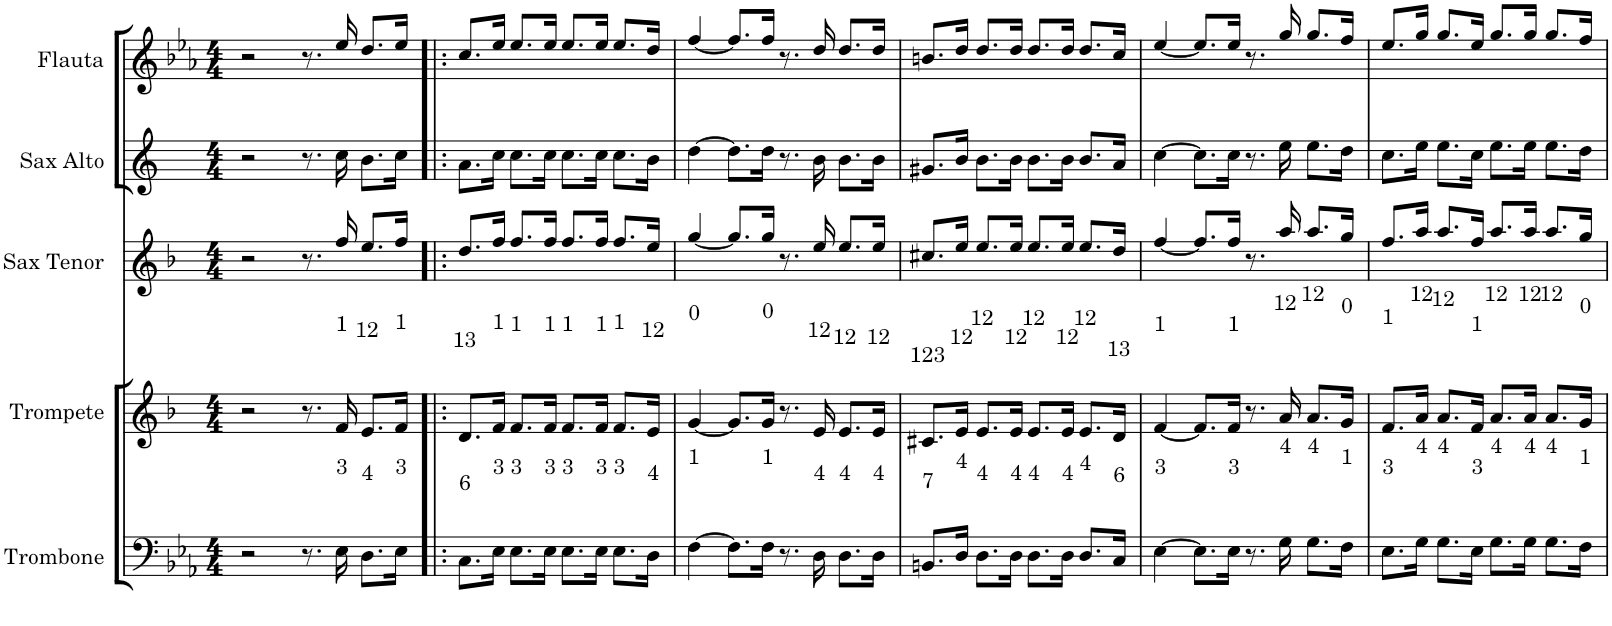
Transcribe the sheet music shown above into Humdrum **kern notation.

**kern	**kern	**kern	**kern	**kern
*part5	*part4	*part3	*part2	*part1
*staff5	*staff4	*staff3	*staff2	*staff1
*I"Trombone	*I"Trompete	*I"Sax Tenor	*I"Sax Alto	*I"Flauta
*I'Trombone	*I'Trompete	*I'Sax Tenor	*I'Sax Alto	*I'Flauta
*clefF4	*clefG2	*clefG2	*clefG2	*clefG2
*	*Trd1c2	*Trd8c14	*Trd5c9	*
*k[b-e-a-]	*k[b-]	*k[b-]	*k[]	*k[b-e-a-]
*E-:	*F:	*F:	*	*E-:
*M4/4	*M4/4	*M4/4	*M4/4	*M4/4
=1	=1	=1	=1	=1
2r	2r	2r	2r	2r
8.r	8.r	8.r	8.r	8.r
16E-\	16f/	16ff/	16cc\	16ee-/
8.D\L	8.e/L	8.ee/L	8.b\L	8.dd/L
16E-\Jk	16f/Jk	16ff/Jk	16cc\Jk	16ee-/Jk
=2!|:	=2!|:	=2!|:	=2!|:	=2!|:
8.C\L	8.d/L	8.dd/L	8.a\L	8.cc/L
16E-\Jk	16f/Jk	16ff/Jk	16cc\Jk	16ee-/Jk
8.E-\L	8.f/L	8.ff/L	8.cc\L	8.ee-/L
16E-\Jk	16f/Jk	16ff/Jk	16cc\Jk	16ee-/Jk
8.E-\L	8.f/L	8.ff/L	8.cc\L	8.ee-/L
16E-\Jk	16f/Jk	16ff/Jk	16cc\Jk	16ee-/Jk
8.E-\L	8.f/L	8.ff/L	8.cc\L	8.ee-/L
16D\Jk	16e/Jk	16ee/Jk	16b\Jk	16dd/Jk
=3	=3	=3	=3	=3
[>4F\	[<4g/	[<4gg/	[>4dd\	[<4ff/
8.F\L]	8.g/L]	8.gg/L]	8.dd\L]	8.ff/L]
16F\Jk	16g/Jk	16gg/Jk	16dd\Jk	16ff/Jk
8.r	8.r	8.r	8.r	8.r
16D\	16e/	16ee/	16b\	16dd/
8.D\L	8.e/L	8.ee/L	8.b\L	8.dd/L
16D\Jk	16e/Jk	16ee/Jk	16b\Jk	16dd/Jk
=4	=4	=4	=4	=4
8.BBn/L	8.c#X/L	8.cc#X/L	8.g#X/L	8.bn/L
16D/Jk	16e/Jk	16ee/Jk	16b/Jk	16dd/Jk
8.D\L	8.e/L	8.ee/L	8.b\L	8.dd/L
16D\Jk	16e/Jk	16ee/Jk	16b\Jk	16dd/Jk
8.D\L	8.e/L	8.ee/L	8.b\L	8.dd/L
16D\Jk	16e/Jk	16ee/Jk	16b\Jk	16dd/Jk
8.D/L	8.e/L	8.ee/L	8.b/L	8.dd/L
16C/Jk	16d/Jk	16dd/Jk	16a/Jk	16cc/Jk
=5	=5	=5	=5	=5
[>4E-\	[<4f/	[<4ff/	[>4cc\	[<4ee-/
8.E-\L]	8.f/L]	8.ff/L]	8.cc\L]	8.ee-/L]
16E-\Jk	16f/Jk	16ff/Jk	16cc\Jk	16ee-/Jk
8.r	8.r	8.r	8.r	8.r
16G\	16a/	16aa/	16ee\	16gg/
8.G\L	8.a/L	8.aa/L	8.ee\L	8.gg/L
16F\Jk	16g/Jk	16gg/Jk	16dd\Jk	16ff/Jk
=6	=6	=6	=6	=6
8.E-\L	8.f/L	8.ff/L	8.cc\L	8.ee-/L
16G\Jk	16a/Jk	16aa/Jk	16ee\Jk	16gg/Jk
8.G\L	8.a/L	8.aa/L	8.ee\L	8.gg/L
16E-\Jk	16f/Jk	16ff/Jk	16cc\Jk	16ee-/Jk
8.G\L	8.a/L	8.aa/L	8.ee\L	8.gg/L
16G\Jk	16a/Jk	16aa/Jk	16ee\Jk	16gg/Jk
8.G\L	8.a/L	8.aa/L	8.ee\L	8.gg/L
16F\Jk	16g/Jk	16gg/Jk	16dd\Jk	16ff/Jk
=	=	=	=	=
*-	*-	*-	*-	*-
